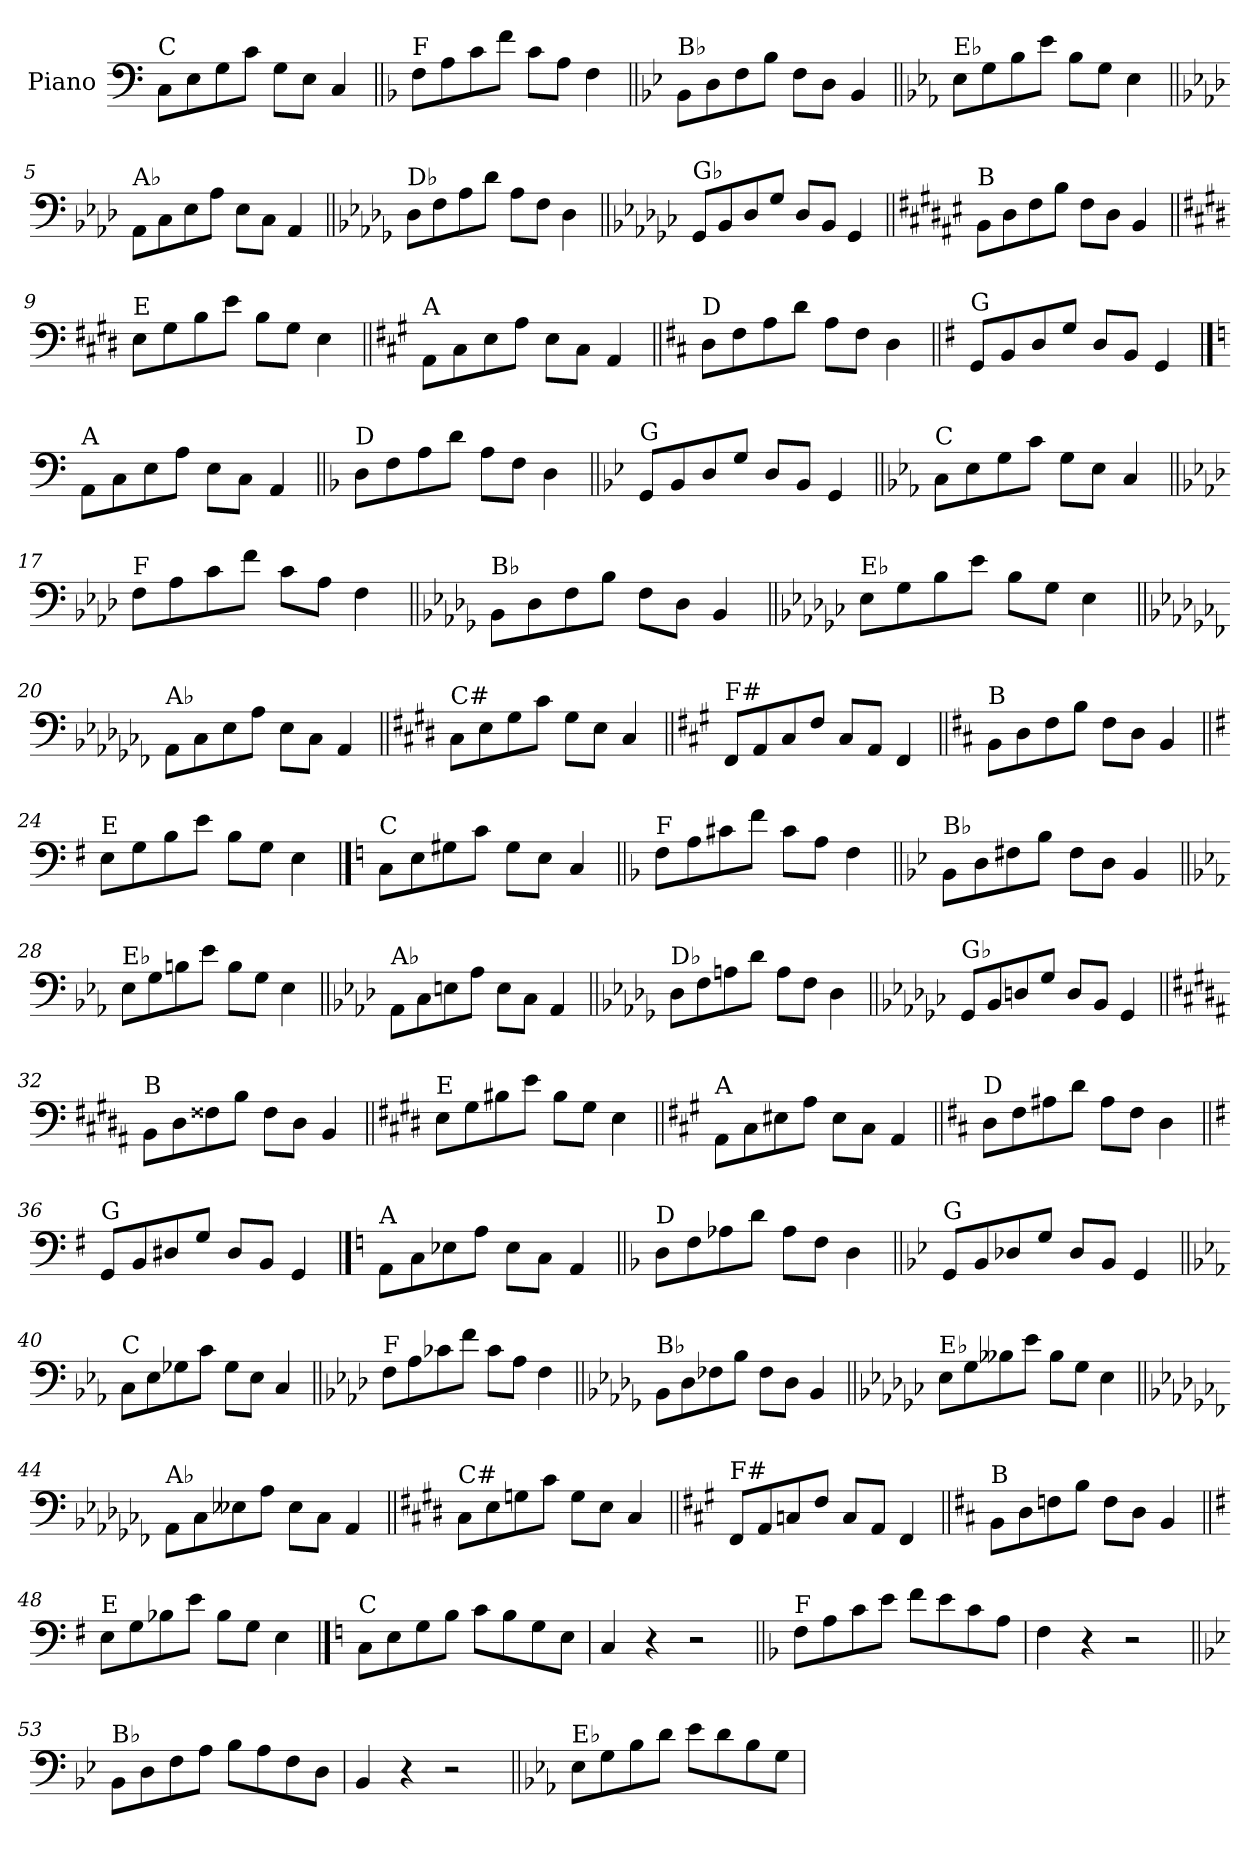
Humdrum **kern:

**kern
*part1
*staff1
*I"Piano
*I'Pno.
*clefF4
*k[]
=1
!LO:TX:a:t=C
8C\L
8E\
8G\
8c\J
8G\L
8E\J
4C/
=2||
*k[b-]
!LO:TX:a:t=F
8F\L
8A\
8c\
8f\J
8c\L
8A\J
4F\
=3||
*k[b-e-]
!LO:TX:a:t=B♭
8BB-\L
8D\
8F\
8B-\J
8F\L
8D\J
4BB-/
=4||
*k[b-e-a-]
!LO:TX:a:t=E♭
8E-\L
8G\
8B-\
8e-\J
8B-\L
8G\J
4E-\
!!LO:LB:g=z
=5||
*k[b-e-a-d-]
!LO:TX:a:t=A♭
8AA-\L
8C\
8E-\
8A-\J
8E-\L
8C\J
4AA-/
=6||
*k[b-e-a-d-g-]
!LO:TX:a:t=D♭
8D-\L
8F\
8A-\
8d-\J
8A-\L
8F\J
4D-\
=7||
*k[b-e-a-d-g-c-]
!LO:TX:a:t=G♭
8GG-/L
8BB-/
8D-/
8G-/J
8D-/L
8BB-/J
4GG-/
=8||
*k[f#c#g#d#a#e#]
!LO:TX:a:t=B
8BB\L
8D#\
8F#\
8B\J
8F#\L
8D#\J
4BB/
!!LO:LB:g=z
=9||
*k[f#c#g#d#]
!LO:TX:a:t=E
8E\L
8G#\
8B\
8e\J
8B\L
8G#\J
4E\
=10||
*k[f#c#g#]
!LO:TX:a:t=A
8AA\L
8C#\
8E\
8A\J
8E\L
8C#\J
4AA/
=11||
*k[f#c#]
!LO:TX:a:t=D
8D\L
8F#\
8A\
8d\J
8A\L
8F#\J
4D\
=12||
*k[f#]
!LO:TX:a:t=G
8GG/L
8BB/
8D/
8G/J
8D/L
8BB/J
4GG/
!!LO:LB:g=z
==13
*k[]
!LO:TX:a:t=A
8AA\L
8C\
8E\
8A\J
8E\L
8C\J
4AA/
=14||
*k[b-]
!LO:TX:a:t=D
8D\L
8F\
8A\
8d\J
8A\L
8F\J
4D\
=15||
*k[b-e-]
!LO:TX:a:t=G
8GG/L
8BB-/
8D/
8G/J
8D/L
8BB-/J
4GG/
=16||
*k[b-e-a-]
!LO:TX:a:t=C
8C\L
8E-\
8G\
8c\J
8G\L
8E-\J
4C/
!!LO:LB:g=z
=17||
*k[b-e-a-d-]
!LO:TX:a:t=F
8F\L
8A-\
8c\
8f\J
8c\L
8A-\J
4F\
=18||
*k[b-e-a-d-g-]
!LO:TX:a:t=B♭
8BB-\L
8D-\
8F\
8B-\J
8F\L
8D-\J
4BB-/
=19||
*k[b-e-a-d-g-c-]
!LO:TX:a:t=E♭
8E-\L
8G-\
8B-\
8e-\J
8B-\L
8G-\J
4E-\
=20||
*k[b-e-a-d-g-c-f-]
!LO:TX:a:t=A♭
8AA-\L
8C-\
8E-\
8A-\J
8E-\L
8C-\J
4AA-/
!!LO:LB:g=z
=21||
*k[f#c#g#d#]
!LO:TX:a:t=C#
8C#\L
8E\
8G#\
8c#\J
8G#\L
8E\J
4C#/
=22||
*k[f#c#g#]
!LO:TX:a:t=F#
8FF#/L
8AA/
8C#/
8F#/J
8C#/L
8AA/J
4FF#/
=23||
*k[f#c#]
!LO:TX:a:t=B
8BB\L
8D\
8F#\
8B\J
8F#\L
8D\J
4BB/
=24||
*k[f#]
!LO:TX:a:t=E
8E\L
8G\
8B\
8e\J
8B\L
8G\J
4E\
!!LO:PB:g=z
==25
*k[]
!LO:TX:a:t=C
8C\L
8E\
8G#X\
8c\J
8G#\L
8E\J
4C/
=26||
*k[b-]
!LO:TX:a:t=F
8F\L
8A\
8c#X\
8f\J
8c#\L
8A\J
4F\
=27||
*k[b-e-]
!LO:TX:a:t=B♭
8BB-\L
8D\
8F#X\
8B-\J
8F#\L
8D\J
4BB-/
=28||
*k[b-e-a-]
!LO:TX:a:t=E♭
8E-\L
8G\
8Bn\
8e-\J
8B\L
8G\J
4E-\
!!LO:LB:g=z
=29||
*k[b-e-a-d-]
!LO:TX:a:t=A♭
8AA-\L
8C\
8En\
8A-\J
8E\L
8C\J
4AA-/
=30||
*k[b-e-a-d-g-]
!LO:TX:a:t=D♭
8D-\L
8F\
8An\
8d-\J
8A\L
8F\J
4D-\
=31||
*k[b-e-a-d-g-c-]
!LO:TX:a:t=G♭
8GG-/L
8BB-/
8Dn/
8G-/J
8D/L
8BB-/J
4GG-/
=32||
*k[f#c#g#d#a#]
!LO:TX:a:t=B
8BB\L
8D#\
8F##X\
8B\J
8F##\L
8D#\J
4BB/
!!LO:LB:g=z
=33||
*k[f#c#g#d#]
!LO:TX:a:t=E
8E\L
8G#\
8B#X\
8e\J
8B#\L
8G#\J
4E\
=34||
*k[f#c#g#]
!LO:TX:a:t=A
8AA\L
8C#\
8E#X\
8A\J
8E#\L
8C#\J
4AA/
=35||
*k[f#c#]
!LO:TX:a:t=D
8D\L
8F#\
8A#X\
8d\J
8A#\L
8F#\J
4D\
=36||
*k[f#]
!LO:TX:a:t=G
8GG/L
8BB/
8D#X/
8G/J
8D#/L
8BB/J
4GG/
!!LO:LB:g=z
==37
*k[]
!LO:TX:a:t=A
8AA\L
8C\
8E-X\
8A\J
8E-\L
8C\J
4AA/
=38||
*k[b-]
!LO:TX:a:t=D
8D\L
8F\
8A-X\
8d\J
8A-\L
8F\J
4D\
=39||
*k[b-e-]
!LO:TX:a:t=G
8GG/L
8BB-/
8D-X/
8G/J
8D-/L
8BB-/J
4GG/
=40||
*k[b-e-a-]
!LO:TX:a:t=C
8C\L
8E-\
8G-X\
8c\J
8G-\L
8E-\J
4C/
!!LO:LB:g=z
=41||
*k[b-e-a-d-]
!LO:TX:a:t=F
8F\L
8A-\
8c-X\
8f\J
8c-\L
8A-\J
4F\
=42||
*k[b-e-a-d-g-]
!LO:TX:a:t=B♭
8BB-\L
8D-\
8F-X\
8B-\J
8F-\L
8D-\J
4BB-/
=43||
*k[b-e-a-d-g-c-]
!LO:TX:a:t=E♭
8E-\L
8G-\
8B--X\
8e-\J
8B--\L
8G-\J
4E-\
=44||
*k[b-e-a-d-g-c-f-]
!LO:TX:a:t=A♭
8AA-\L
8C-\
8E--X\
8A-\J
8E--\L
8C-\J
4AA-/
!!LO:LB:g=z
=45||
*k[f#c#g#d#]
!LO:TX:a:t=C#
8C#\L
8E\
8Gn\
8c#\J
8G\L
8E\J
4C#/
=46||
*k[f#c#g#]
!LO:TX:a:t=F#
8FF#/L
8AA/
8Cn/
8F#/J
8C/L
8AA/J
4FF#/
=47||
*k[f#c#]
!LO:TX:a:t=B
8BB\L
8D\
8Fn\
8B\J
8F\L
8D\J
4BB/
=48||
*k[f#]
!LO:TX:a:t=E
8E\L
8G\
8B-X\
8e\J
8B-\L
8G\J
4E\
!!LO:PB:g=z
==49
*k[]
!LO:TX:a:t=C
8C\L
8E\
8G\
8B\J
8c\L
8B\
8G\
8E\J
=50
4C/
4r
2r
=51||
*k[b-]
!LO:TX:a:t=F
8F\L
8A\
8c\
8e\J
8f\L
8e\
8c\
8A\J
=52
4F\
4r
2r
=53||
*k[b-e-]
!LO:TX:a:t=B♭
8BB-\L
8D\
8F\
8A\J
8B-\L
8A\
8F\
8D\J
=54
4BB-/
4r
2r
!!LO:LB:g=z
=55||
*k[b-e-a-]
!LO:TX:a:t=E♭
8E-\L
8G\
8B-\
8d\J
8e-\L
8d\
8B-\
8G\J
=
*-
